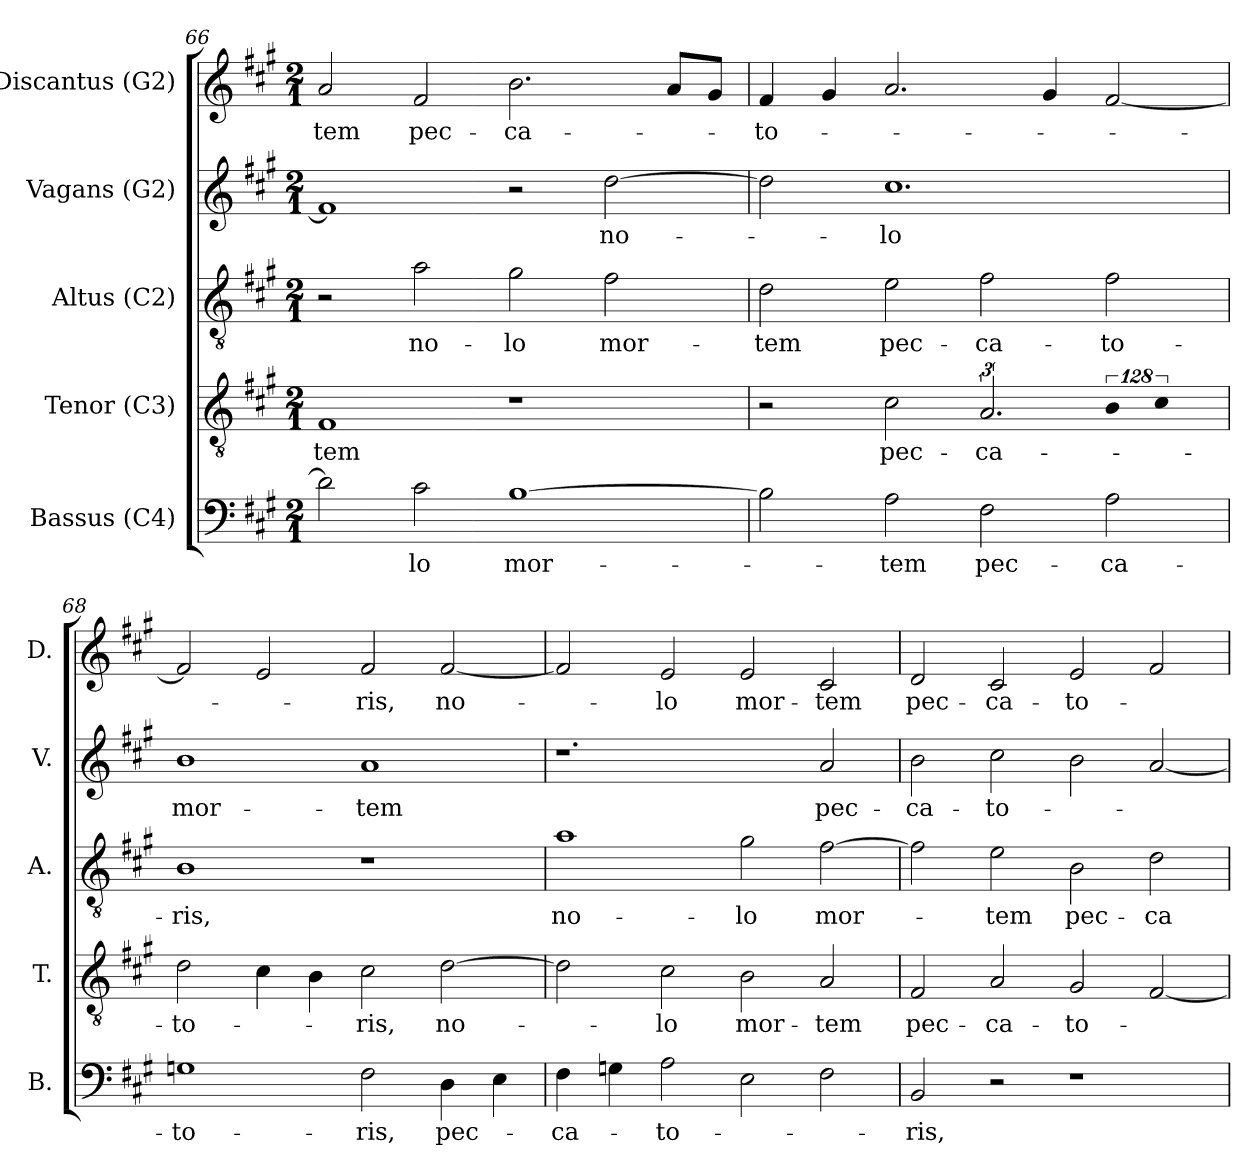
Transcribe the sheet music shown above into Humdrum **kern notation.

**kern	**text	**kern	**text	**kern	**text	**kern	**text	**kern	**text
*part5	*part5	*part4	*part4	*part3	*part3	*part2	*part2	*part1	*part1
*staff5	*staff5	*staff4	*staff4	*staff3	*staff3	*staff2	*staff2	*staff1	*staff1
*I"Bassus (C4)	*	*I"Tenor (C3)	*	*I"Altus (C2)	*	*I"Vagans (G2)	*	*I"Discantus (G2)	*
*I'B.	*	*I'T.	*	*I'A.	*	*I'V.	*	*I'D.	*
!!LO:LB:g=z
*clefF4	*	*clefGv2	*	*clefGv2	*	*clefG2	*	*clefG2	*
*	*	*ITrd7c12	*	*ITrd7c12	*	*ITrd7c12	*	*	*
*k[f#c#g#]	*	*k[f#c#g#]	*	*k[f#c#g#]	*	*k[f#c#g#]	*	*k[f#c#g#]	*
*A:	*	*A:	*	*A:	*	*A:	*	*A:	*
*M2/1	*	*M2/1	*	*M2/1	*	*M2/1	*	*M2/1	*
=66	=66	=66	=66	=66	=66	=66	=66	=66	=66
!	!	!	!LO:LY:b:color=#000000	!	!	!	!	!	!
!	!	!	!	!	!	!	!	!	!LO:LY:b:color=#000000
2di\]	.	1FF#i	-tem	2r	.	1F#i]	.	2ai/	-tem
!	!LO:LY:b:color=#000000	!	!	!	!	!	!	!	!
!	!	!	!	!	!LO:LY:b:color=#000000	!	!	!	!
!	!	!	!	!	!	!	!	!	!LO:LY:b:color=#000000
2c#i\	-lo	.	.	2Ai\	no-	.	.	2f#i/	pec-
!	!LO:LY:b:color=#000000	!	!	!	!	!	!	!	!
!	!	!	!	!	!LO:LY:b:color=#000000	!	!	!	!
!	!	!	!	!	!	!	!	!	!LO:LY:b:color=#000000
[1Bi	mor-	1r	.	2G#i\	-lo	2r	.	2.bi\	-ca-
!	!	!	!	!	!LO:LY:b:color=#000000	!	!	!	!
!	!	!	!	!	!	!	!LO:LY:b:color=#000000	!	!
.	.	.	.	2F#i\	mor-	[2di\	no-	.	.
.	.	.	.	.	.	.	.	8ai/L	.
.	.	.	.	.	.	.	.	8g#i/J	.
=67	=67	=67	=67	=67	=67	=67	=67	=67	=67
!	!	!	!	!	!LO:LY:b:color=#000000	!	!	!	!
!	!	!	!	!	!	!	!	!	!LO:LY:b:color=#000000
2Bi\]	.	2r	.	2Di\	-tem	2di\]	.	4f#i/	-to-
.	.	.	.	.	.	.	.	4g#i/	.
!	!LO:LY:b:color=#000000	!	!	!	!	!	!	!	!
!	!	!	!LO:LY:b:color=#000000	!	!	!	!	!	!
!	!	!	!	!	!LO:LY:b:color=#000000	!	!	!	!
!	!	!	!	!	!	!	!LO:LY:b:color=#000000	!	!
2Ai\	-tem	2C#i\	pec-	2Ei\	pec-	1.c#i	-lo	2.ai/	.
!	!LO:LY:b:color=#000000	!	!	!	!	!	!	!	!
!	!	!	!LO:LY:b:color=#000000	!	!	!	!	!	!
!	!	!	!	!	!LO:LY:b:color=#000000	!	!	!	!
2F#i\	pec-	3.AAi/	-ca-	2F#i\	-ca-	.	.	.	.
.	.	.	.	.	.	.	.	4g#i/	.
!	!LO:LY:b:color=#000000	!LO:N:vis=4	!	!	!	!	!	!	!
!	!	!	!	!	!LO:LY:b:color=#000000	!	!	!	!
2Ai\	-ca-	512%85BBi\	.	2F#i\	-to-	.	.	[2f#i/	.
!	!	!LO:N:vis=2	!	!	!	!	!	!	!
.	.	512%171C#i\	.	.	.	.	.	.	.
=68	=68	=68	=68	=68	=68	=68	=68	=68	=68
!	!LO:LY:b:color=#000000	!	!	!	!	!	!	!	!
!	!	!	!LO:LY:b:color=#000000	!	!	!	!	!	!
!	!	!	!	!	!LO:LY:b:color=#000000	!	!	!	!
!	!	!	!	!	!	!	!LO:LY:b:color=#000000	!	!
1Gi	-to-	2Di\	-to-	1BBi	-ris,	1Bi	mor-	2f#i/]	.
.	.	4C#i\	.	.	.	.	.	2ei/	.
.	.	4BBi\	.	.	.	.	.	.	.
!	!LO:LY:b:color=#000000	!	!	!	!	!	!	!	!
!	!	!	!LO:LY:b:color=#000000	!	!	!	!	!	!
!	!	!	!	!	!	!	!LO:LY:b:color=#000000	!	!
!	!	!	!	!	!	!	!	!	!LO:LY:b:color=#000000
2F#i\	-ris,	2C#i\	-ris,	1r	.	1Ai	-tem	2f#i/	-ris,
!	!LO:LY:b:color=#000000	!	!	!	!	!	!	!	!
!	!	!	!LO:LY:b:color=#000000	!	!	!	!	!	!
!	!	!	!	!	!	!	!	!	!LO:LY:b:color=#000000
4Di\	pec-	[2Di\	no-	.	.	.	.	[2f#i/	no-
4Ei\	.	.	.	.	.	.	.	.	.
=69	=69	=69	=69	=69	=69	=69	=69	=69	=69
!	!LO:LY:b:color=#000000	!	!	!	!	!	!	!	!
!	!	!	!	!	!LO:LY:b:color=#000000	!	!	!	!
4F#i\	-ca-	2Di\]	.	1Ai	no-	1.r	.	2f#i/]	.
4Gi\	.	.	.	.	.	.	.	.	.
!	!LO:LY:b:color=#000000	!	!	!	!	!	!	!	!
!	!	!	!LO:LY:b:color=#000000	!	!	!	!	!	!
!	!	!	!	!	!	!	!	!	!LO:LY:b:color=#000000
2Ai\	-to-	2C#i\	-lo	.	.	.	.	2ei/	-lo
!	!	!	!LO:LY:b:color=#000000	!	!	!	!	!	!
!	!	!	!	!	!LO:LY:b:color=#000000	!	!	!	!
!	!	!	!	!	!	!	!	!	!LO:LY:b:color=#000000
2Ei\	.	2BBi\	mor-	2G#i\	-lo	.	.	2ei/	mor-
!	!	!	!LO:LY:b:color=#000000	!	!	!	!	!	!
!	!	!	!	!	!LO:LY:b:color=#000000	!	!	!	!
!	!	!	!	!	!	!	!LO:LY:b:color=#000000	!	!
!	!	!	!	!	!	!	!	!	!LO:LY:b:color=#000000
2F#i\	.	2AAi/	-tem	[2F#i\	mor-	2Ai/	pec-	2c#i/	-tem
!!LO:LB:g=z
=70	=70	=70	=70	=70	=70	=70	=70	=70	=70
!	!LO:LY:b:color=#000000	!	!	!	!	!	!	!	!
!	!	!	!LO:LY:b:color=#000000	!	!	!	!	!	!
!	!	!	!	!	!	!	!LO:LY:b:color=#000000	!	!
!	!	!	!	!	!	!	!	!	!LO:LY:b:color=#000000
2BBi/	-ris,	2FF#i/	pec-	2F#i\]	.	2Bi\	-ca-	2di/	pec-
!	!	!	!LO:LY:b:color=#000000	!	!	!	!	!	!
!	!	!	!	!	!LO:LY:b:color=#000000	!	!	!	!
!	!	!	!	!	!	!	!LO:LY:b:color=#000000	!	!
!	!	!	!	!	!	!	!	!	!LO:LY:b:color=#000000
2r	.	2AAi/	-ca-	2Ei\	-tem	2c#i\	-to-	2c#i/	-ca-
!	!	!	!LO:LY:b:color=#000000	!	!	!	!	!	!
!	!	!	!	!	!LO:LY:b:color=#000000	!	!	!	!
!	!	!	!	!	!	!	!	!	!LO:LY:b:color=#000000
1r	.	2GG#i/	-to-	2BBi\	pec-	2Bi\	.	2ei/	-to-
!	!	!	!	!	!LO:LY:b:color=#000000	!	!	!	!
.	.	[2FF#i/	.	2Di\	-ca-	[2Ai/	.	2f#i/	.
=	=	=	=	=	=	=	=	=	=
*-	*-	*-	*-	*-	*-	*-	*-	*-	*-
